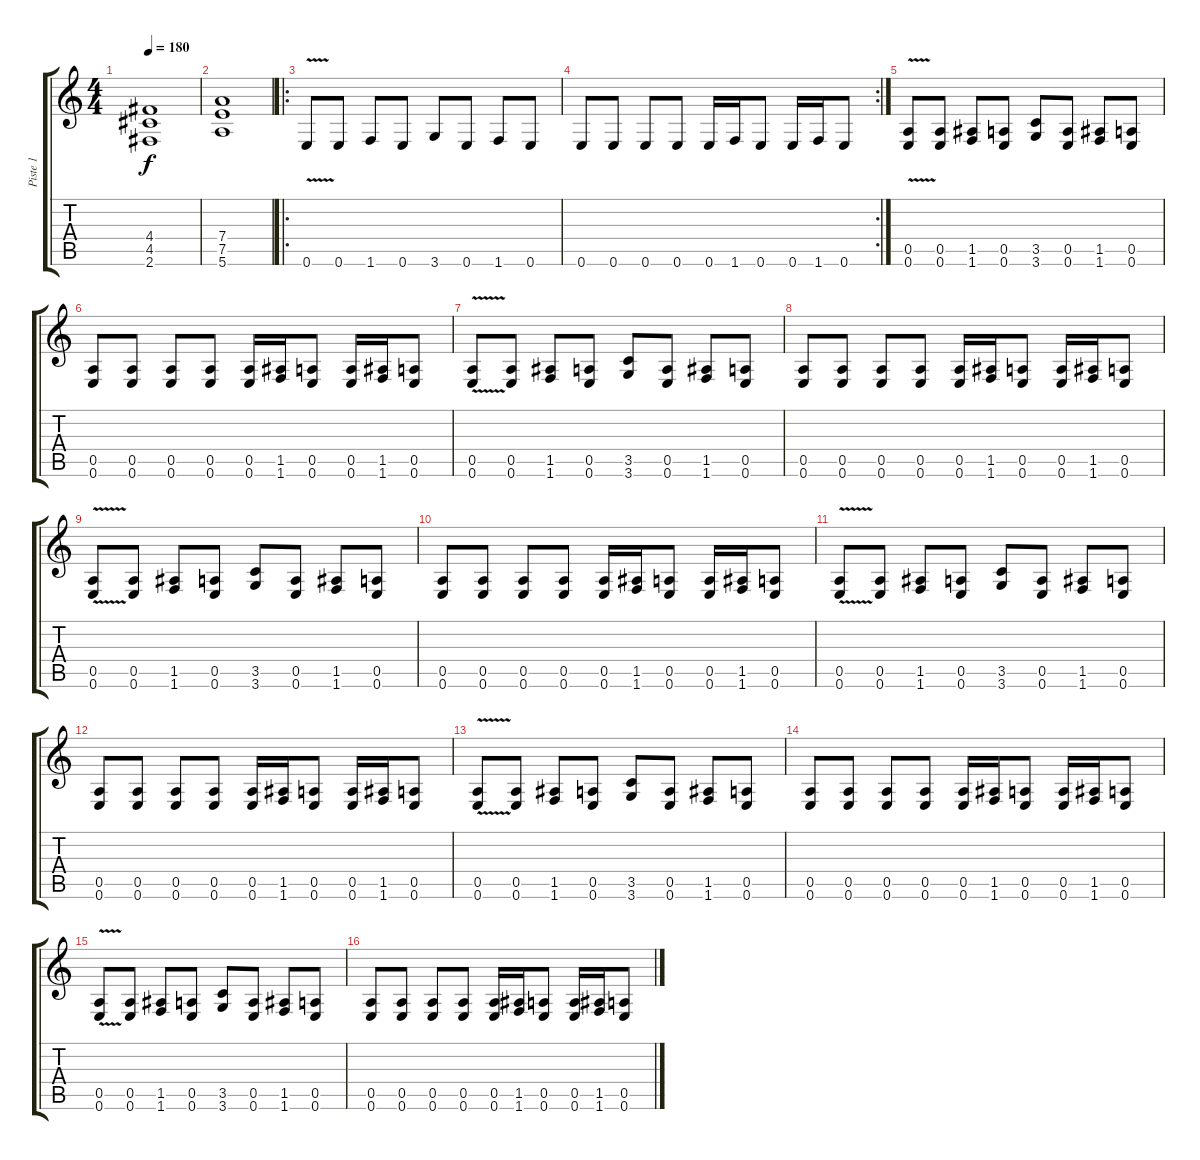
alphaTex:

\track ("Piste 1" "Piste 1") {instrument overdrivenguitar}
\staff {score tabs}
\tuning (E4 B3 G3 D3 A2 E2) {hide}
\ts (4 4)
\tempo 180
\clef g2
\ks c
(4.4 4.5 2.6).1{dy f} |
(7.4 7.5 5.6).1 |
\ro
0.6{v}.8 0.6.8 1.6.8 0.6.8 3.6.8 0.6.8 1.6.8 0.6.8 |
\rc 2
0.6.8 0.6.8 0.6.8 0.6.8 0.6.16 1.6.16 0.6.8 0.6.16 1.6.16 0.6.8 |
(0.5 0.6{v}).8 (0.5 0.6).8 (1.5 1.6).8 (0.5 0.6).8 (3.5 3.6).8 (0.5 0.6).8 (1.5 1.6).8 (0.5 0.6).8 |
(0.5 0.6).8 (0.5 0.6).8 (0.5 0.6).8 (0.5 0.6).8 (0.5 0.6).16 (1.5 1.6).16 (0.5 0.6).8 (0.5 0.6).16 (1.5 1.6).16 (0.5 0.6).8 |
(0.5 0.6{v}).8 (0.5 0.6).8 (1.5 1.6).8 (0.5 0.6).8 (3.5 3.6).8 (0.5 0.6).8 (1.5 1.6).8 (0.5 0.6).8 |
(0.5 0.6).8 (0.5 0.6).8 (0.5 0.6).8 (0.5 0.6).8 (0.5 0.6).16 (1.5 1.6).16 (0.5 0.6).8 (0.5 0.6).16 (1.5 1.6).16 (0.5 0.6).8 |
(0.5 0.6{v}).8 (0.5 0.6).8 (1.5 1.6).8 (0.5 0.6).8 (3.5 3.6).8 (0.5 0.6).8 (1.5 1.6).8 (0.5 0.6).8 |
(0.5 0.6).8 (0.5 0.6).8 (0.5 0.6).8 (0.5 0.6).8 (0.5 0.6).16 (1.5 1.6).16 (0.5 0.6).8 (0.5 0.6).16 (1.5 1.6).16 (0.5 0.6).8 |
(0.5 0.6{v}).8 (0.5 0.6).8 (1.5 1.6).8 (0.5 0.6).8 (3.5 3.6).8 (0.5 0.6).8 (1.5 1.6).8 (0.5 0.6).8 |
(0.5 0.6).8 (0.5 0.6).8 (0.5 0.6).8 (0.5 0.6).8 (0.5 0.6).16 (1.5 1.6).16 (0.5 0.6).8 (0.5 0.6).16 (1.5 1.6).16 (0.5 0.6).8 |
(0.5 0.6{v}).8 (0.5 0.6).8 (1.5 1.6).8 (0.5 0.6).8 (3.5 3.6).8 (0.5 0.6).8 (1.5 1.6).8 (0.5 0.6).8 |
(0.5 0.6).8 (0.5 0.6).8 (0.5 0.6).8 (0.5 0.6).8 (0.5 0.6).16 (1.5 1.6).16 (0.5 0.6).8 (0.5 0.6).16 (1.5 1.6).16 (0.5 0.6).8 |
(0.5 0.6{v}).8 (0.5 0.6).8 (1.5 1.6).8 (0.5 0.6).8 (3.5 3.6).8 (0.5 0.6).8 (1.5 1.6).8 (0.5 0.6).8 |
(0.5 0.6).8 (0.5 0.6).8 (0.5 0.6).8 (0.5 0.6).8 (0.5 0.6).16 (1.5 1.6).16 (0.5 0.6).8 (0.5 0.6).16 (1.5 1.6).16 (0.5 0.6).8
